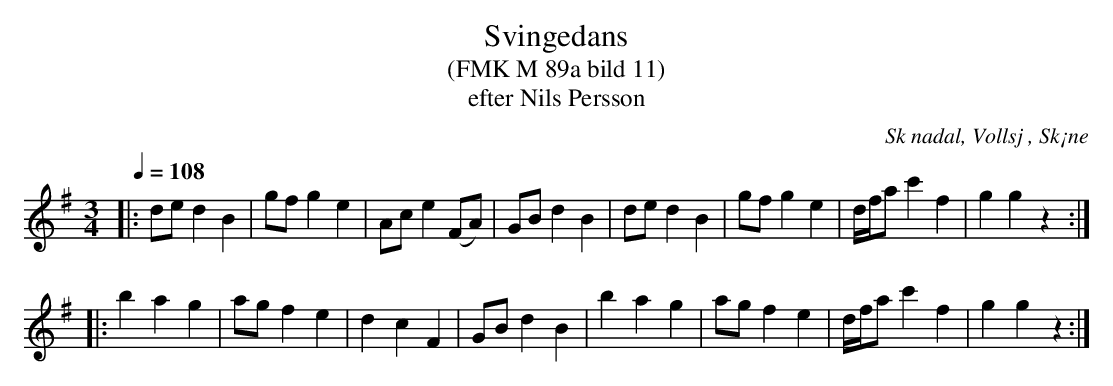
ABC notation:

X:1
T:Svingedans
T:(FMK M 89a bild 11)
T:efter Nils Persson
O:Sk nadal, Vollsj , Sk¡ne
M:3/4
L:1/8
Q:1/4=108
K:G
|: de d2 B2 | gf g2 e2 | Ac e2 (FA) | GB d2 B2 | de d2 B2 | gf g2 e2 | d/f/a c'2 f2 | g2 g2 z2 :|
|: b2 a2 g2 | ag f2 e2 | d2 c2 F2 | GB d2 B2 | b2 a2 g2 | ag f2 e2 | d/f/a c'2 f2 | g2 g2 z2 :|
